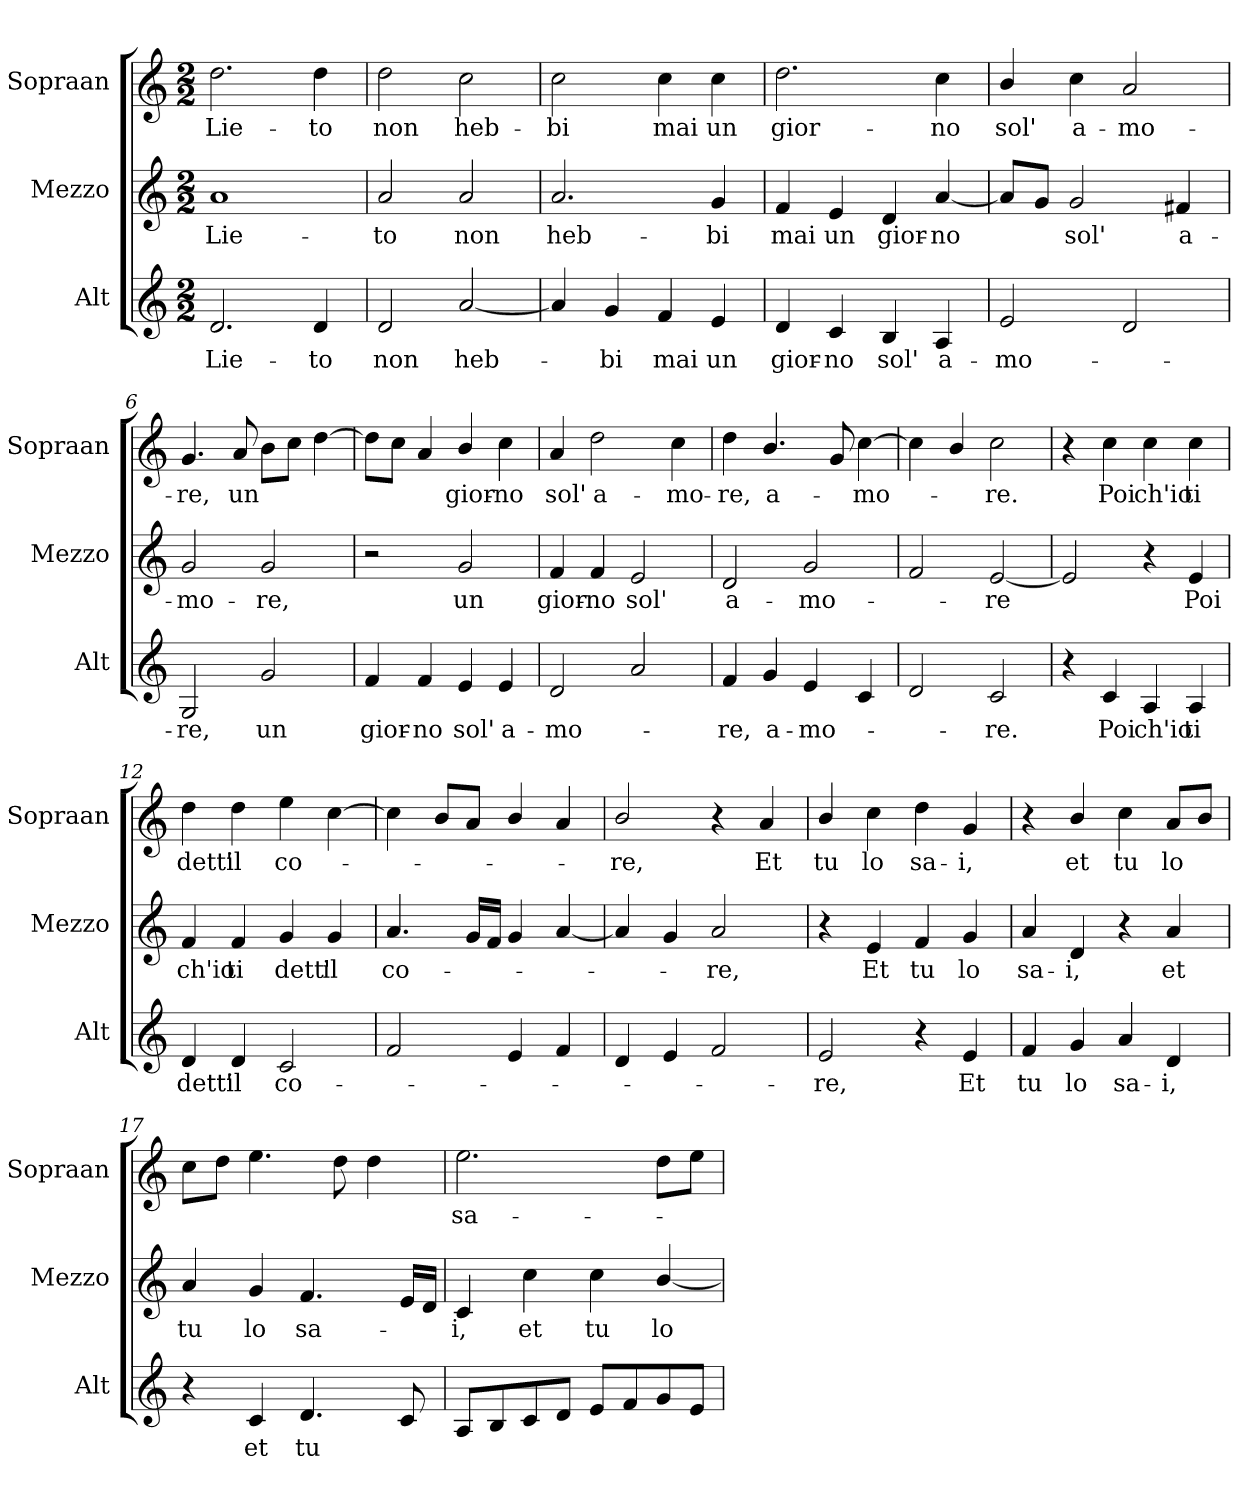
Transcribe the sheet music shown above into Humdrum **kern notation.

**kern	**text	**kern	**text	**kern	**text
*part3	*part3	*part2	*part2	*part1	*part1
*staff3	*staff3	*staff2	*staff2	*staff1	*staff1
*I"Alt	*	*I"Mezzo	*	*I"Sopraan	*
*I'Alt	*	*I'Mezzo	*	*I'Sopraan	*
*clefG2	*	*clefG2	*	*clefG2	*
*k[]	*	*k[]	*	*k[]	*
*C:	*	*C:	*	*C:	*
*M2/2	*	*M2/2	*	*M2/2	*
=1	=1	=1	=1	=1	=1
!	!LO:LY:b	!	!LO:LY:b	!	!LO:LY:b
2.d/	Lie-	1a	Lie-	2.dd\	Lie-
!	!LO:LY:b	!	!	!	!LO:LY:b
4d/	-to	.	.	4dd\	-to
=2	=2	=2	=2	=2	=2
!	!LO:LY:b	!	!LO:LY:b	!	!LO:LY:b
2d/	non	2a/	-to	2dd\	non
!	!LO:LY:b	!	!LO:LY:b	!	!LO:LY:b
[2a/	heb-	2a/	non	2cc\	heb-
=3	=3	=3	=3	=3	=3
!	!	!	!LO:LY:b	!	!LO:LY:b
4a/]	.	2.a/	heb-	2cc\	-bi
!	!LO:LY:b	!	!	!	!
4g/	-bi	.	.	.	.
!	!LO:LY:b	!	!	!	!LO:LY:b
4f/	mai	.	.	4cc\	mai
!	!LO:LY:b	!	!LO:LY:b	!	!LO:LY:b
4e/	un	4g/	-bi	4cc\	un
=4	=4	=4	=4	=4	=4
!	!LO:LY:b	!	!LO:LY:b	!	!LO:LY:b
4d/	gior-	4f/	mai	2.dd\	gior-
!	!LO:LY:b	!	!LO:LY:b	!	!
4c/	-no	4e/	un	.	.
!	!LO:LY:b	!	!LO:LY:b	!	!
4B/	sol'	4d/	gior-	.	.
!	!LO:LY:b	!	!LO:LY:b	!	!LO:LY:b
4A/	a-	[4a/	-no	4cc\	-no
=5	=5	=5	=5	=5	=5
!	!LO:LY:b	!	!	!	!LO:LY:b
2e/	-mo-	8a/L]	.	4b/	sol'
.	.	8g/J	.	.	.
!	!	!	!LO:LY:b	!	!LO:LY:b
.	.	2g/	sol'	4cc\	a-
!	!	!	!	!	!LO:LY:b
2d/	.	.	.	2a/	-mo-
!	!	!	!LO:LY:b	!	!
.	.	4f#X/	a-	.	.
!!LO:LB:g=z
=6	=6	=6	=6	=6	=6
!	!LO:LY:b	!	!LO:LY:b	!	!LO:LY:b
2G/	-re,	2g/	-mo-	4.g/	-re,
!	!	!	!	!	!LO:LY:b
.	.	.	.	8a/	un
!	!LO:LY:b	!	!LO:LY:b	!	!
2g/	un	2g/	-re,	8b\L	.
.	.	.	.	8cc\J	.
.	.	.	.	[4dd\	.
=7	=7	=7	=7	=7	=7
!	!LO:LY:b	!	!	!	!
4f/	gior-	2r	.	8dd\L]	.
.	.	.	.	8cc\J	.
!	!LO:LY:b	!	!	!	!
4f/	-no	.	.	4a/	.
!	!LO:LY:b	!	!LO:LY:b	!	!LO:LY:b
4e/	sol'	2g/	un	4b/	gior-
!	!LO:LY:b	!	!	!	!LO:LY:b
4e/	a-	.	.	4cc\	-no
=8	=8	=8	=8	=8	=8
!	!LO:LY:b	!	!LO:LY:b	!	!LO:LY:b
2d/	-mo-	4f/	gior-	4a/	sol'
!	!	!	!LO:LY:b	!	!LO:LY:b
.	.	4f/	-no	2dd\	a-
!	!	!	!LO:LY:b	!	!
2a/	.	2e/	sol'	.	.
!	!	!	!	!	!LO:LY:b
.	.	.	.	4cc\	-mo-
=9	=9	=9	=9	=9	=9
!	!LO:LY:b	!	!LO:LY:b	!	!LO:LY:b
4f/	-re,	2d/	a-	4dd\	-re,
!	!LO:LY:b	!	!	!	!LO:LY:b
4g/	a-	.	.	4.b/	a-
!	!LO:LY:b	!	!LO:LY:b	!	!
4e/	-mo-	2g/	-mo-	.	.
.	.	.	.	8g/	.
!	!	!	!	!	!LO:LY:b
4c/	.	.	.	[4cc\	-mo-
=10	=10	=10	=10	=10	=10
2d/	.	2f/	.	4cc\]	.
.	.	.	.	4b/	.
!	!LO:LY:b	!	!LO:LY:b	!	!LO:LY:b
2c/	-re.	[2e/	-re	2cc\	-re.
!!LO:LB:g=z
=11	=11	=11	=11	=11	=11
4r	.	2e/]	.	4r	.
!	!LO:LY:b	!	!	!	!LO:LY:b
4c/	Poi	.	.	4cc\	Poi
!	!LO:LY:b	!	!	!	!LO:LY:b
4A/	ch'io	4r	.	4cc\	ch'io
!	!LO:LY:b	!	!LO:LY:b	!	!LO:LY:b
4A/	ti	4e/	Poi	4cc\	ti
=12	=12	=12	=12	=12	=12
!	!LO:LY:b	!	!LO:LY:b	!	!LO:LY:b
4d/	dett'	4f/	ch'io	4dd\	dett'
!	!LO:LY:b	!	!LO:LY:b	!	!LO:LY:b
4d/	il	4f/	ti	4dd\	il
!	!LO:LY:b	!	!LO:LY:b	!	!LO:LY:b
2c/	co-	4g/	dett'	4ee\	co-
!	!	!	!LO:LY:b	!	!
.	.	4g/	il	[4cc\	.
=13	=13	=13	=13	=13	=13
!	!	!	!LO:LY:b	!	!
2f/	.	4.a/	co-	4cc\]	.
.	.	.	.	8b/L	.
.	.	16g/LL	.	8a/J	.
.	.	16f/JJ	.	.	.
4e/	.	4g/	.	4b/	.
4f/	.	[4a/	.	4a/	.
=14	=14	=14	=14	=14	=14
!	!	!	!	!	!LO:LY:b
4d/	.	4a/]	.	2b/	-re,
4e/	.	4g/	.	.	.
!	!	!	!LO:LY:b	!	!
2f/	.	2a/	-re,	4r	.
!	!	!	!	!	!LO:LY:b
.	.	.	.	4a/	Et
=15	=15	=15	=15	=15	=15
!	!LO:LY:b	!	!	!	!LO:LY:b
2e/	-re,	4r	.	4b/	tu
!	!	!	!LO:LY:b	!	!LO:LY:b
.	.	4e/	Et	4cc\	lo
!	!	!	!LO:LY:b	!	!LO:LY:b
4r	.	4f/	tu	4dd\	sa-
!	!LO:LY:b	!	!LO:LY:b	!	!LO:LY:b
4e/	Et	4g/	lo	4g/	-i,
!!LO:LB:g=z
=16	=16	=16	=16	=16	=16
!	!LO:LY:b	!	!LO:LY:b	!	!
4f/	tu	4a/	sa-	4r	.
!	!LO:LY:b	!	!LO:LY:b	!	!LO:LY:b
4g/	lo	4d/	-i,	4b/	et
!	!LO:LY:b	!	!	!	!LO:LY:b
4a/	sa-	4r	.	4cc\	tu
!	!LO:LY:b	!	!LO:LY:b	!	!LO:LY:b
4d/	-i,	4a/	et	8a/L	lo
.	.	.	.	8b/J	.
=17	=17	=17	=17	=17	=17
!	!	!	!LO:LY:b	!	!
4r	.	4a/	tu	8cc\L	.
.	.	.	.	8dd\J	.
!	!LO:LY:b	!	!LO:LY:b	!	!
4c/	et	4g/	lo	4.ee\	.
!	!LO:LY:b	!	!LO:LY:b	!	!
4.d/	tu	4.f/	sa-	.	.
.	.	.	.	8dd\	.
.	.	.	.	4dd\	.
8c/	.	16e/LL	.	.	.
.	.	16d/JJ	.	.	.
=18	=18	=18	=18	=18	=18
!	!	!	!LO:LY:b	!	!LO:LY:b
8A/L	.	4c/	-i,	2.ee\	sa-
8B/	.	.	.	.	.
!	!	!	!LO:LY:b	!	!
8c/	.	4cc\	et	.	.
8d/J	.	.	.	.	.
!	!	!	!LO:LY:b	!	!
8e/L	.	4cc\	tu	.	.
8f/	.	.	.	.	.
!	!	!	!LO:LY:b	!	!
8g/	.	[4b/	lo	8dd\L	.
8e/J	.	.	.	8ee\J	.
=	=	=	=	=	=
*-	*-	*-	*-	*-	*-
